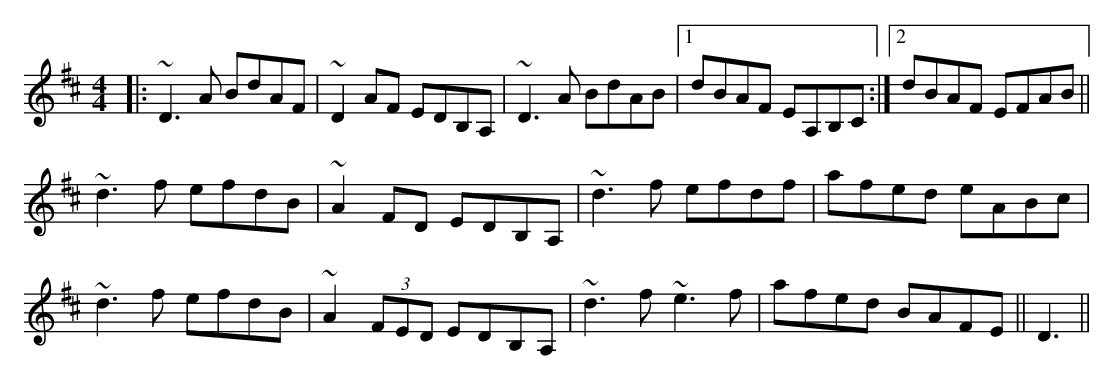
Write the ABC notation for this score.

X:1
M:4/4
K:D
|:~D3 A BdAF|~D2 AF EDB,A,|~D3 A BdAB|1 dBAF EA,B,C:|2 dBAF EFAB||
~d3 f efdB|~A2 FD EDB,A,|~d3 f efdf|afed eABc|
~d3 f efdB|~A2 (3FED EDB,A,|~d3 f ~e3 f|afed BAFE||D3||
